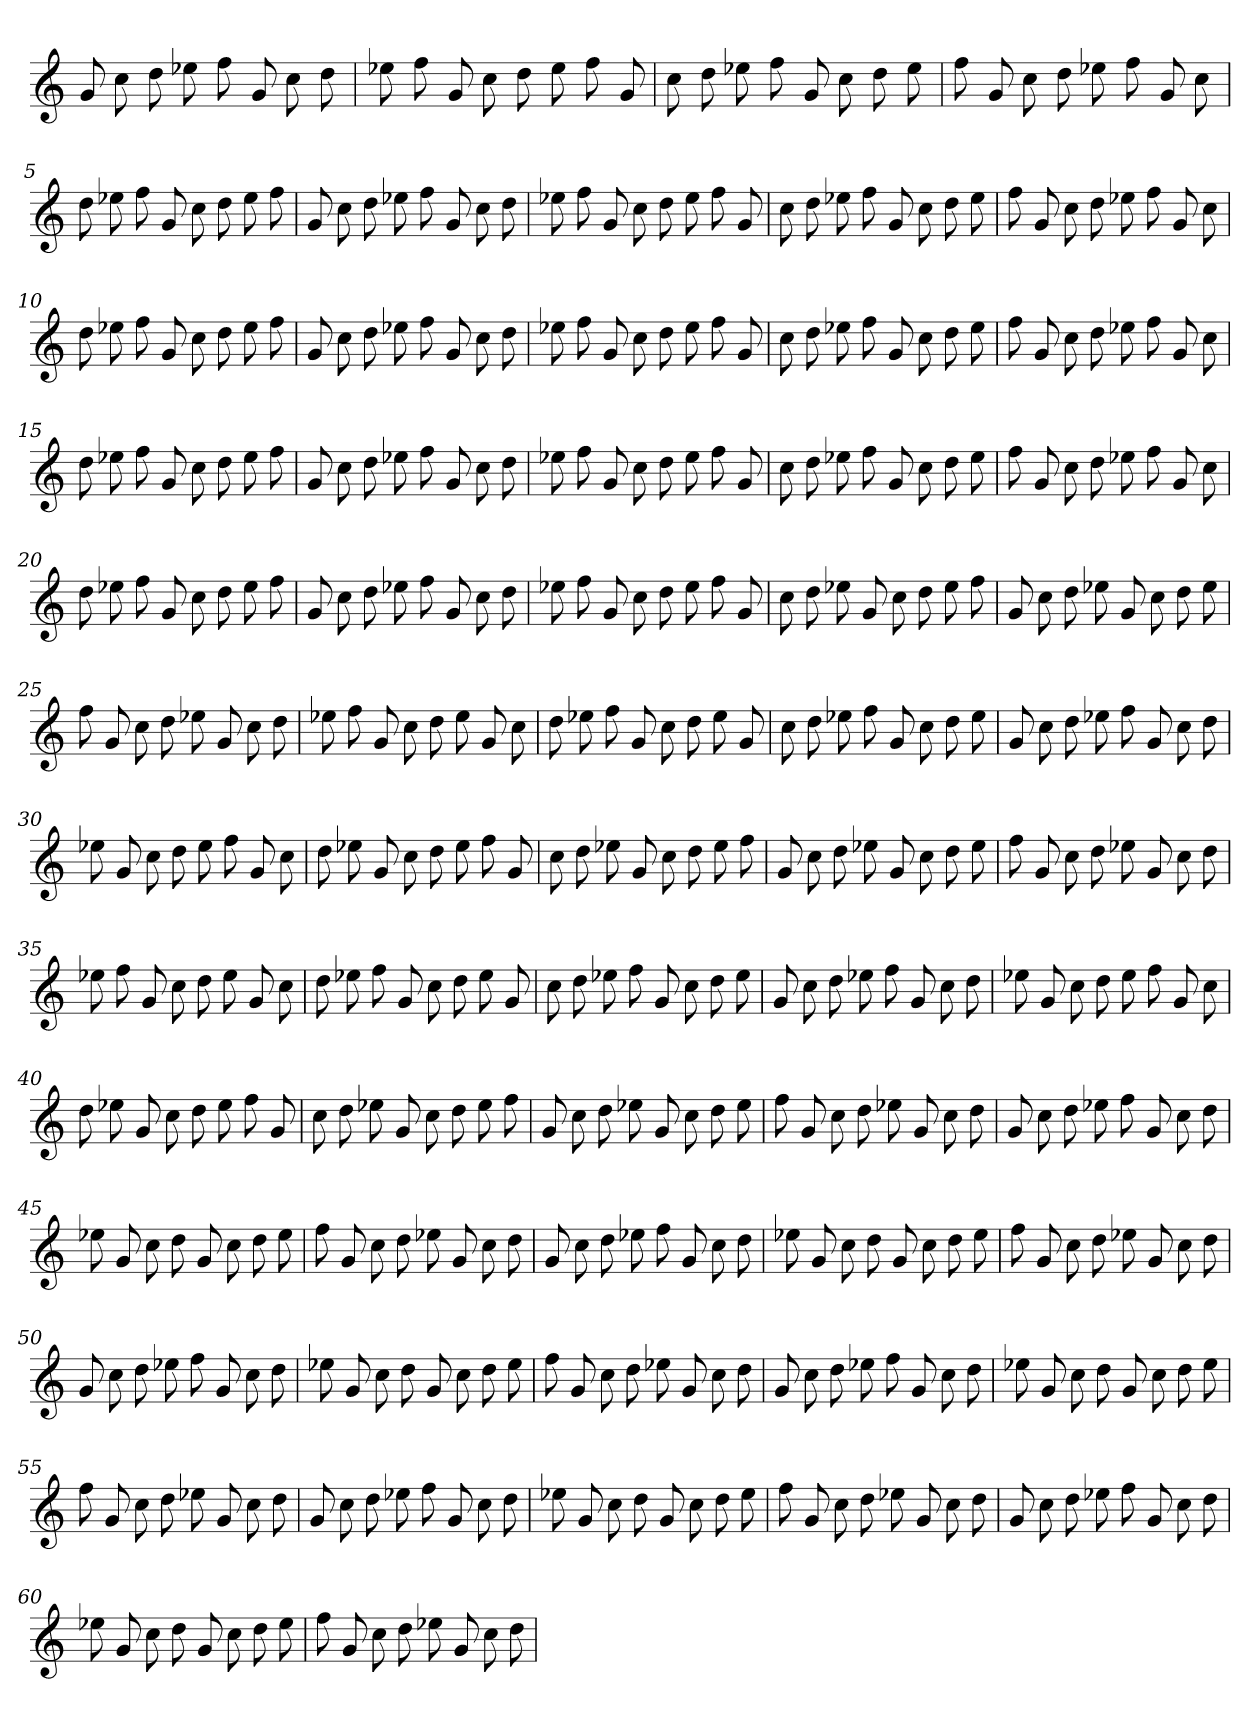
**kern
*part1
*staff1
=1
8g
8cc
8dd
8ee-X
8ff
8g
8cc
8dd
=2
8ee-X
8ff
8g
8cc
8dd
8ee-
8ff
8g
=3
8cc
8dd
8ee-X
8ff
8g
8cc
8dd
8ee-
=4
8ff
8g
8cc
8dd
8ee-X
8ff
8g
8cc
=5
8dd
8ee-X
8ff
8g
8cc
8dd
8ee-
8ff
=6
8g
8cc
8dd
8ee-X
8ff
8g
8cc
8dd
=7
8ee-X
8ff
8g
8cc
8dd
8ee-
8ff
8g
=8
8cc
8dd
8ee-X
8ff
8g
8cc
8dd
8ee-
=9
8ff
8g
8cc
8dd
8ee-X
8ff
8g
8cc
=10
8dd
8ee-X
8ff
8g
8cc
8dd
8ee-
8ff
=11
8g
8cc
8dd
8ee-X
8ff
8g
8cc
8dd
=12
8ee-X
8ff
8g
8cc
8dd
8ee-
8ff
8g
=13
8cc
8dd
8ee-X
8ff
8g
8cc
8dd
8ee-
=14
8ff
8g
8cc
8dd
8ee-X
8ff
8g
8cc
=15
8dd
8ee-X
8ff
8g
8cc
8dd
8ee-
8ff
=16
8g
8cc
8dd
8ee-X
8ff
8g
8cc
8dd
=17
8ee-X
8ff
8g
8cc
8dd
8ee-
8ff
8g
=18
8cc
8dd
8ee-X
8ff
8g
8cc
8dd
8ee-
=19
8ff
8g
8cc
8dd
8ee-X
8ff
8g
8cc
=20
8dd
8ee-X
8ff
8g
8cc
8dd
8ee-
8ff
=21
8g
8cc
8dd
8ee-X
8ff
8g
8cc
8dd
=22
8ee-X
8ff
8g
8cc
8dd
8ee-
8ff
8g
=23
8cc
8dd
8ee-X
8g
8cc
8dd
8ee-
8ff
=24
8g
8cc
8dd
8ee-X
8g
8cc
8dd
8ee-
=25
8ff
8g
8cc
8dd
8ee-X
8g
8cc
8dd
=26
8ee-X
8ff
8g
8cc
8dd
8ee-
8g
8cc
=27
8dd
8ee-X
8ff
8g
8cc
8dd
8ee-
8g
=28
8cc
8dd
8ee-X
8ff
8g
8cc
8dd
8ee-
=29
8g
8cc
8dd
8ee-X
8ff
8g
8cc
8dd
=30
8ee-X
8g
8cc
8dd
8ee-
8ff
8g
8cc
=31
8dd
8ee-X
8g
8cc
8dd
8ee-
8ff
8g
=32
8cc
8dd
8ee-X
8g
8cc
8dd
8ee-
8ff
=33
8g
8cc
8dd
8ee-X
8g
8cc
8dd
8ee-
=34
8ff
8g
8cc
8dd
8ee-X
8g
8cc
8dd
=35
8ee-X
8ff
8g
8cc
8dd
8ee-
8g
8cc
=36
8dd
8ee-X
8ff
8g
8cc
8dd
8ee-
8g
=37
8cc
8dd
8ee-X
8ff
8g
8cc
8dd
8ee-
=38
8g
8cc
8dd
8ee-X
8ff
8g
8cc
8dd
=39
8ee-X
8g
8cc
8dd
8ee-
8ff
8g
8cc
=40
8dd
8ee-X
8g
8cc
8dd
8ee-
8ff
8g
=41
8cc
8dd
8ee-X
8g
8cc
8dd
8ee-
8ff
=42
8g
8cc
8dd
8ee-X
8g
8cc
8dd
8ee-
=43
8ff
8g
8cc
8dd
8ee-X
8g
8cc
8dd
=44
8g
8cc
8dd
8ee-X
8ff
8g
8cc
8dd
=45
8ee-X
8g
8cc
8dd
8g
8cc
8dd
8ee-
=46
8ff
8g
8cc
8dd
8ee-X
8g
8cc
8dd
=47
8g
8cc
8dd
8ee-X
8ff
8g
8cc
8dd
=48
8ee-X
8g
8cc
8dd
8g
8cc
8dd
8ee-
=49
8ff
8g
8cc
8dd
8ee-X
8g
8cc
8dd
=50
8g
8cc
8dd
8ee-X
8ff
8g
8cc
8dd
=51
8ee-X
8g
8cc
8dd
8g
8cc
8dd
8ee-
=52
8ff
8g
8cc
8dd
8ee-X
8g
8cc
8dd
=53
8g
8cc
8dd
8ee-X
8ff
8g
8cc
8dd
=54
8ee-X
8g
8cc
8dd
8g
8cc
8dd
8ee-
=55
8ff
8g
8cc
8dd
8ee-X
8g
8cc
8dd
=56
8g
8cc
8dd
8ee-X
8ff
8g
8cc
8dd
=57
8ee-X
8g
8cc
8dd
8g
8cc
8dd
8ee-
=58
8ff
8g
8cc
8dd
8ee-X
8g
8cc
8dd
=59
8g
8cc
8dd
8ee-X
8ff
8g
8cc
8dd
=60
8ee-X
8g
8cc
8dd
8g
8cc
8dd
8ee-
=61
8ff
8g
8cc
8dd
8ee-X
8g
8cc
8dd
=
*-
